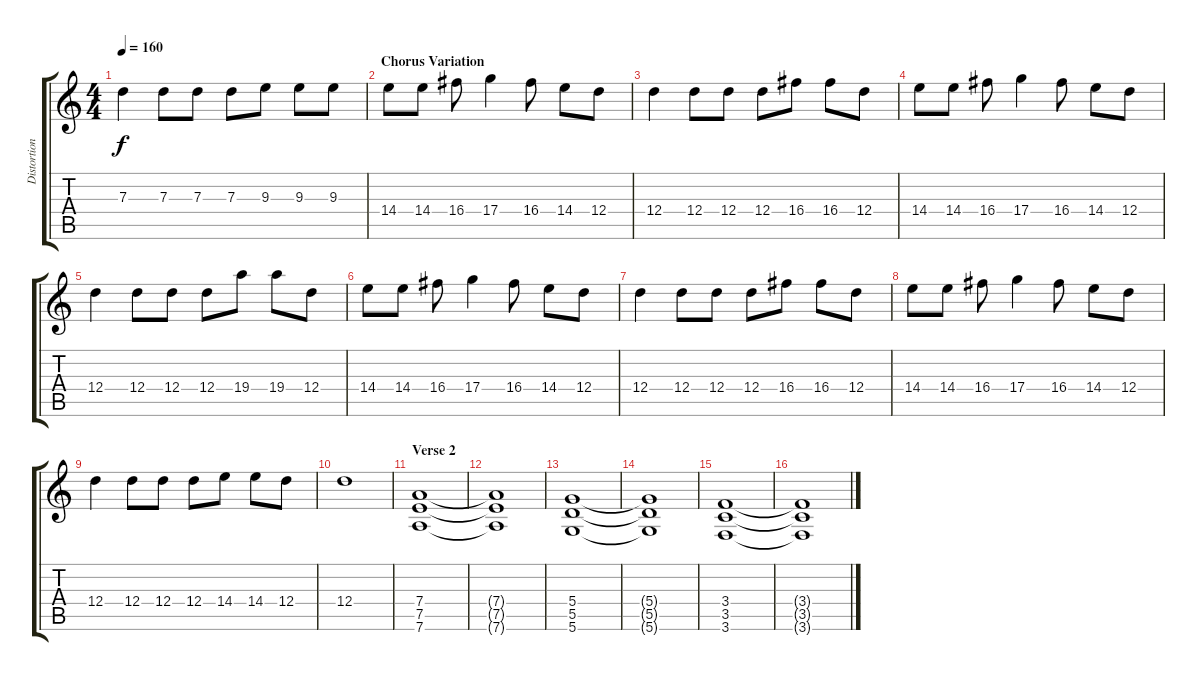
\track ("Distortion Guitar" "Distortion") {instrument distortionguitar}
\staff {score tabs}
\tuning (E4 B3 G3 D3 A2 D2) {hide}
\ts (4 4)
\tempo 160
\clef g2
\ks c
7.3.4{dy f} 7.3.8 7.3.8 7.3.8 9.3.8 9.3.8 9.3.8 |
\section ("" "Chorus Variation")
14.4.8{volume 16 balance 4} 14.4.8 16.4.8 17.4.4 16.4.8 14.4.8 12.4.8 |
12.4.4 12.4.8 12.4.8 12.4.8 16.4.8 16.4.8 12.4.8 |
14.4.8 14.4.8 16.4.8 17.4.4 16.4.8 14.4.8 12.4.8 |
12.4.4 12.4.8 12.4.8 12.4.8 19.4.8 19.4.8 12.4.8 |
14.4.8 14.4.8 16.4.8 17.4.4 16.4.8 14.4.8 12.4.8 |
12.4.4 12.4.8 12.4.8 12.4.8 16.4.8 16.4.8 12.4.8 |
14.4.8 14.4.8 16.4.8 17.4.4 16.4.8 14.4.8 12.4.8 |
12.4.4 12.4.8 12.4.8 12.4.8 14.4.8 14.4.8 12.4.8 |
12.4.1 |
\section ("" "Verse 2")
(7.4 7.5 7.6).1{volume 11} |
(7.4{t} 7.5{t} 7.6{t}).1 |
(5.4 5.5 5.6).1 |
(5.4{t} 5.5{t} 5.6{t}).1 |
(3.4 3.5 3.6).1 |
(3.4{t} 3.5{t} 3.6{t}).1
